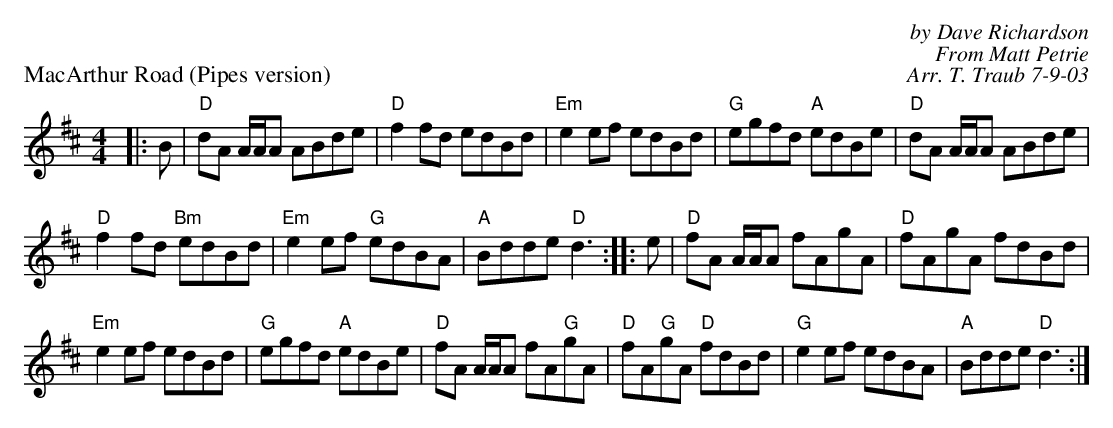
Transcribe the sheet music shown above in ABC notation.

X:1
P: MacArthur Road (Pipes version)
C: by Dave Richardson
C: From Matt Petrie
C: Arr. T. Traub 7-9-03
M: 4/4
K: D
L: 1/8
|: B|"D"dA A/A/A ABde|"D"f2 fd edBd|"Em"e2 ef edBd|"G"egfd "A"edBe|"D"dA A/A/A ABde|
"D"f2 fd "Bm"edBd|"Em"e2 ef "G"edBA|"A"Bdde "D"d3 :||: e|"D"fA A/A/A fAgA|"D"fAgA fdBd|
"Em"e2 ef edBd |"G"egfd "A"edBe|"D"fA A/A/A fA"G"gA|"D"fA"G"gA "D"fdBd|"G"e2 ef edBA|"A"Bdde "D"d3 :|
